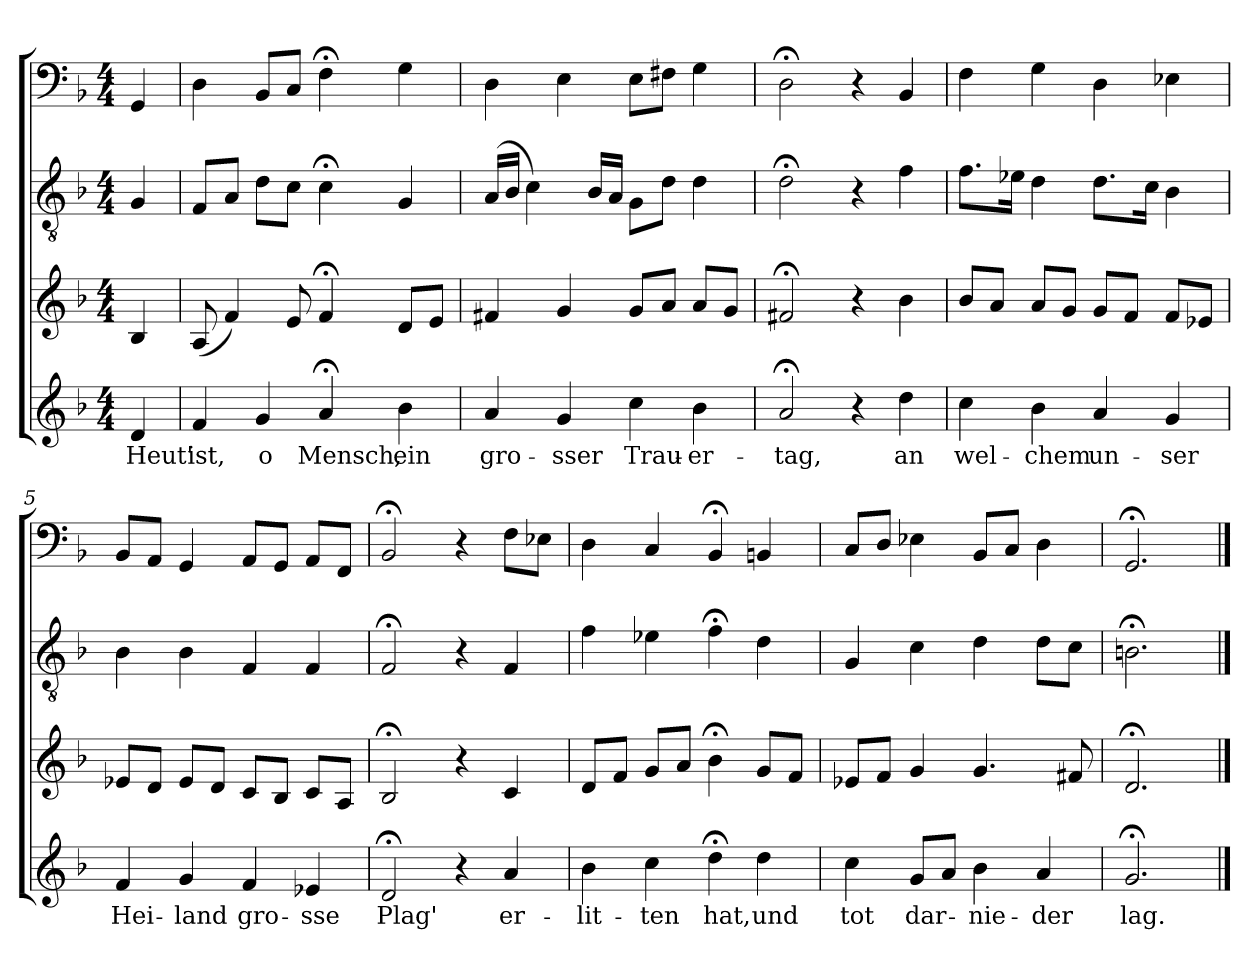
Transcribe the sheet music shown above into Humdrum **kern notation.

**kern	**text	**kern	**kern	**kern
*part4	*part4	*part3	*part2	*part1
*staff4	*staff4	*staff3	*staff2	*staff1
*clefG2	*	*clefG2	*clefGv2	*clefF4
*k[b-]	*	*k[b-]	*k[b-]	*k[b-]
*d:	*	*d:	*d:	*d:
*M4/4	*	*M4/4	*M4/4	*M4/4
=	=	=	=	=
4d	Heut'	4B-	4G	4GG
=1	=1	=1	=1	=1
4f	ist,	(8A	8FL	4D
.	.	4f)	8AJ	.
4g	o	.	8dL	8BB-L
.	.	8e	8cJ	8CJ
4a;<	Mensch,	4f;<	4c;<	4F;<
4b-	ein	8dL	4G	4G
.	.	8eJ	.	.
=2	=2	=2	=2	=2
4a	gro-	4f#X	(16ALL	4D
.	.	.	16B-JJ	.
.	.	.	4c)	.
4g	-sser	4g	.	4E
.	.	.	16B-LL	.
.	.	.	16AJJ	.
4cc	Trau-	8gL	8GL	8EL
.	.	8aJ	8dJ	8F#XJ
4b-	-er-	8aL	4d	4G
.	.	8gJ	.	.
=3	=3	=3	=3	=3
2a;<	-tag,	2f#X;<	2d;<	2D;<
4r	.	4r	4r	4r
4dd	an	4b-	4f	4BB-
=4	=4	=4	=4	=4
4cc	wel-	8b-L	8.fL	4F
.	.	8aJ	.	.
.	.	.	16e-XJk	.
4b-	-chem	8aL	4d	4G
.	.	8gJ	.	.
4a	un-	8gL	8.dL	4D
.	.	8fJ	.	.
.	.	.	16cJk	.
4g	-ser	8fL	4B-	4E-X
.	.	8e-XJ	.	.
=5	=5	=5	=5	=5
4f	Hei-	8e-XL	4B-	8BB-L
.	.	8dJ	.	8AAJ
4g	-land	8e-L	4B-	4GG
.	.	8dJ	.	.
4f	gro-	8cL	4F	8AAL
.	.	8B-J	.	8GGJ
4e-X	-sse	8cL	4F	8AAL
.	.	8AJ	.	8FFJ
=6	=6	=6	=6	=6
2d;<	Plag'	2B-;<	2F;<	2BB-;<
4r	.	4r	4r	4r
4a	er-	4c	4F	8FL
.	.	.	.	8E-XJ
=7	=7	=7	=7	=7
4b-	-lit-	8dL	4f	4D
.	.	8fJ	.	.
4cc	-ten	8gL	4e-X	4C
.	.	8aJ	.	.
4dd;<	hat,	4b-;<	4f;<	4BB-;<
4dd	und	8gL	4d	4BBn
.	.	8fJ	.	.
=8	=8	=8	=8	=8
4cc	tot	8e-XL	4G	8CL
.	.	8fJ	.	8DJ
8gL	dar-	4g	4c	4E-X
8aJ	.	.	.	.
4b-	-nie-	4.g	4d	8BB-L
.	.	.	.	8CJ
4a	-der	.	8dL	4D
.	.	8f#X	8cJ	.
=9	=9	=9	=9	=9
2.g;<	lag.	2.d;<	2.Bn;<	2.GG;<
==	==	==	==	==
*-	*-	*-	*-	*-
